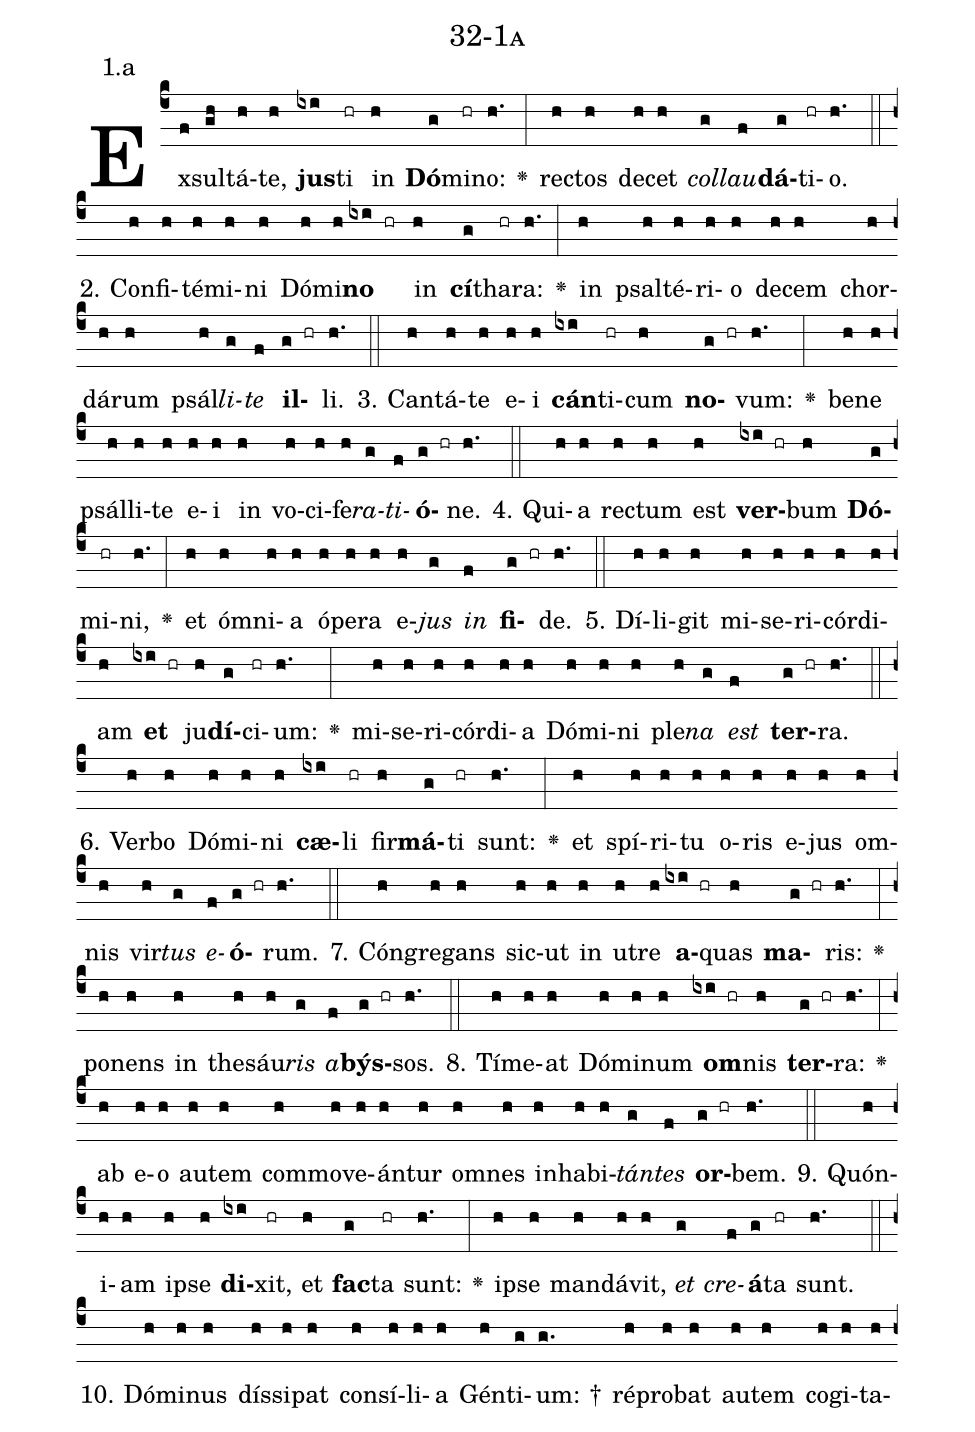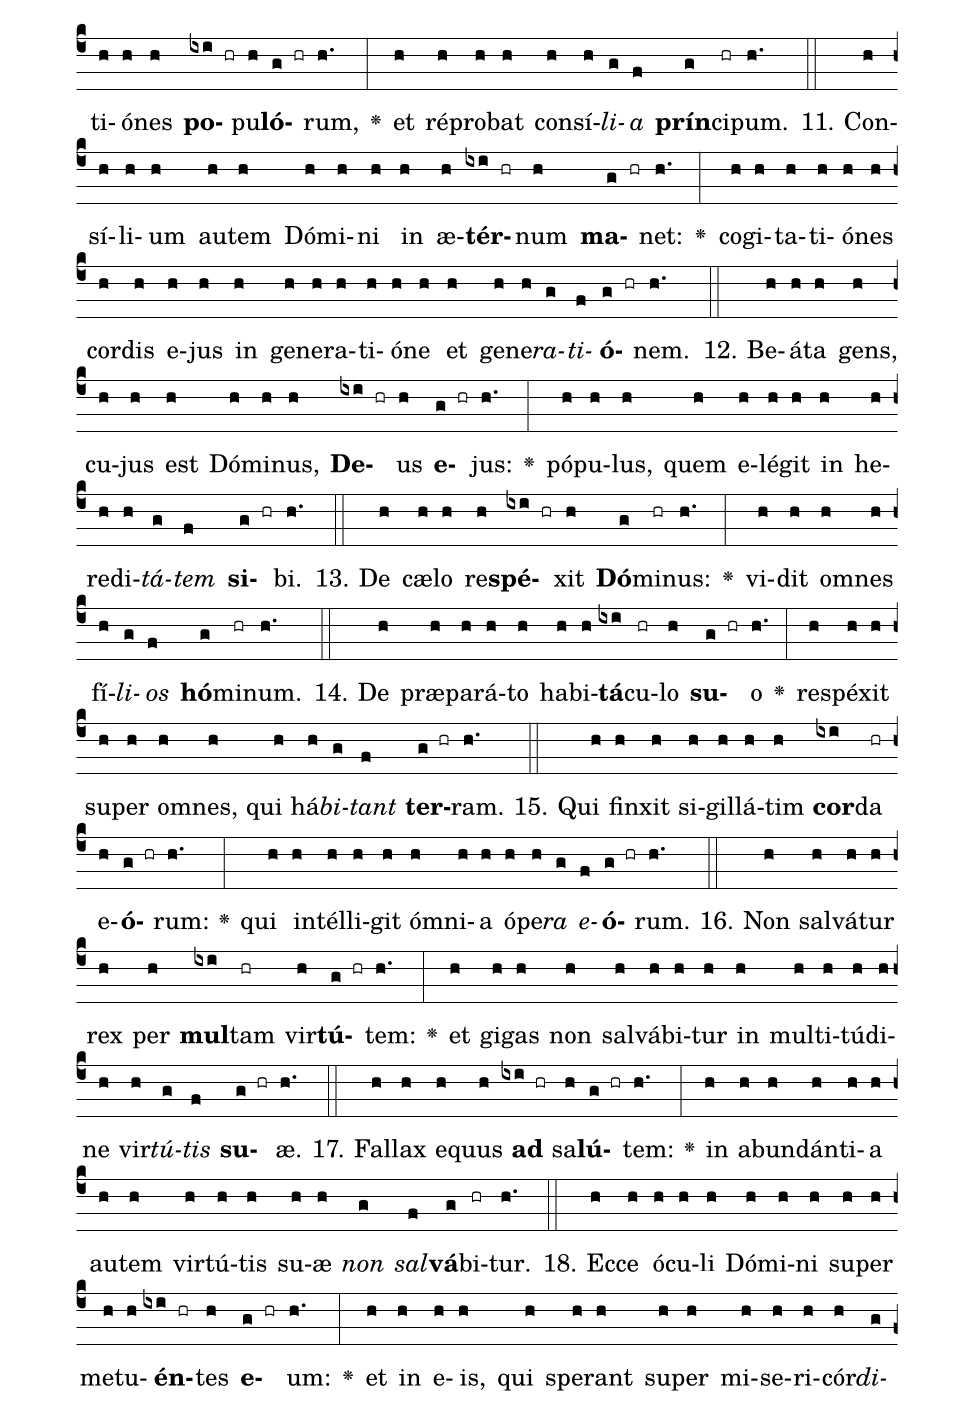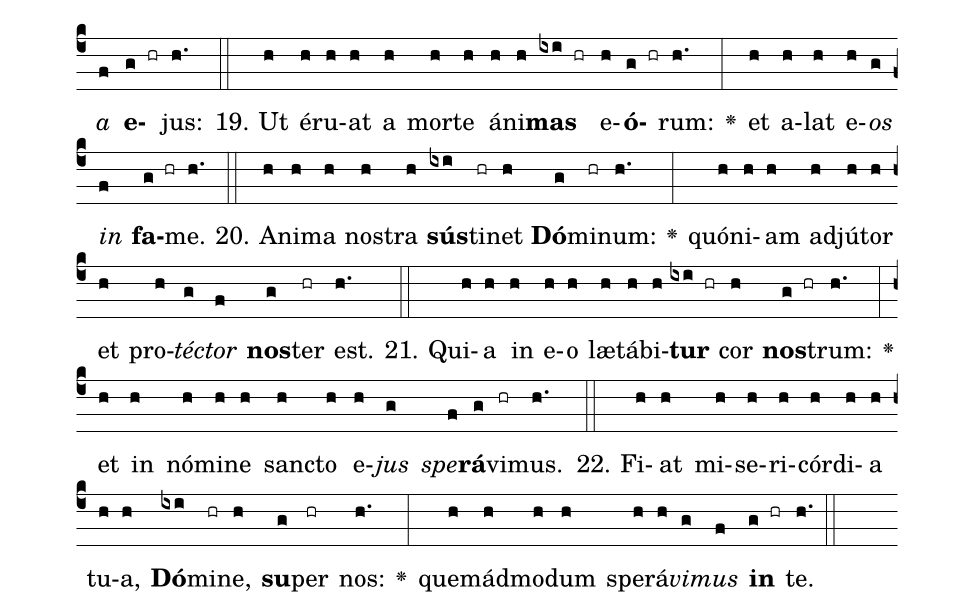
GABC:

name: 32-1a;
annotation: 1.a;
%%
(c4)Ex(f)sul(gh)tá(h)te,(h) <b>jus</b>(ixi)ti(hr) in(h) <b>Dó</b>(g)mi(hr)no:(h.) <v>\greheightstar</v>(:) rec(h)tos(h) de(h)cet(h) <i>col</i>(g)<i>lau</i>(f)<b>dá</b>(g)ti(hr)o.(h.) (::)
2. Con(h)fi(h)té(h)mi(h)ni(h) Dó(h)mi(h)<b>no</b>(ixi hr) in(h) <b>cí</b>(g)tha(hr)ra:(h.) <v>\greheightstar</v>(:) in(h) psal(h)té(h)ri(h)o(h) de(h)cem(h) chor(h)dá(h)rum(h) psál(h)<i>li</i>(g)<i>te</i>(f) <b>il</b>(g hr)li.(h.) (::)
3. Can(h)tá(h)te(h) e(h)i(h) <b>cán</b>(ixi)ti(hr)cum(h) <b>no</b>(g hr)vum:(h.) <v>\greheightstar</v>(:) be(h)ne(h) psál(h)li(h)te(h) e(h)i(h) in(h) vo(h)ci(h)fe(h)<i>ra</i>(g)<i>ti</i>(f)<b>ó</b>(g hr)ne.(h.) (::)
4. Qui(h)a(h) rec(h)tum(h) est(h) <b>ver</b>(ixi hr)bum(h) <b>Dó</b>(g)mi(hr)ni,(h.) <v>\greheightstar</v>(:) et(h) óm(h)ni(h)a(h) ó(h)pe(h)ra(h) e(h)<i>jus</i>(g) <i>in</i>(f) <b>fi</b>(g hr)de.(h.) (::)
5. Dí(h)li(h)git(h) mi(h)se(h)ri(h)cór(h)di(h)am(h) <b>et</b>(ixi hr) ju(h)<b>dí</b>(g)ci(hr)um:(h.) <v>\greheightstar</v>(:) mi(h)se(h)ri(h)cór(h)di(h)a(h) Dó(h)mi(h)ni(h) ple(h)<i>na</i>(g) <i>est</i>(f) <b>ter</b>(g hr)ra.(h.) (::)
6. Ver(h)bo(h) Dó(h)mi(h)ni(h) <b>cæ</b>(ixi)li(hr) fir(h)<b>má</b>(g)ti(hr) sunt:(h.) <v>\greheightstar</v>(:) et(h) spí(h)ri(h)tu(h) o(h)ris(h) e(h)jus(h) om(h)nis(h) vir(h)<i>tus</i>(g) <i>e</i>(f)<b>ó</b>(g hr)rum.(h.) (::)
7. Cón(h)gre(h)gans(h) sic(h)ut(h) in(h) u(h)tre(h) <b>a</b>(ixi hr)quas(h) <b>ma</b>(g hr)ris:(h.) <v>\greheightstar</v>(:) po(h)nens(h) in(h) the(h)sáu(h)<i>ris</i>(g) <i>a</i>(f)<b>býs</b>(g hr)sos.(h.) (::)
8. Tí(h)me(h)at(h) Dó(h)mi(h)num(h) <b>om</b>(ixi hr)nis(h) <b>ter</b>(g hr)ra:(h.) <v>\greheightstar</v>(:) ab(h) e(h)o(h) au(h)tem(h) com(h)mo(h)ve(h)án(h)tur(h) om(h)nes(h) in(h)ha(h)bi(h)<i>tán</i>(g)<i>tes</i>(f) <b>or</b>(g hr)bem.(h.) (::)
9. Quón(h)i(h)am(h) ip(h)se(h) <b>di</b>(ixi)xit,(hr) et(h) <b>fac</b>(g)ta(hr) sunt:(h.) <v>\greheightstar</v>(:) ip(h)se(h) man(h)dá(h)vit,(h) <i>et</i>(g) <i>cre</i>(f)<b>á</b>(g)ta(hr) sunt.(h.) (::)
10. Dó(h)mi(h)nus(h) dís(h)si(h)pat(h) con(h)sí(h)li(h)a(h) Gén(h)ti(g)um: †(g.) ré(h)pro(h)bat(h) au(h)tem(h) co(h)gi(h)ta(h)ti(h)ó(h)nes(h) <b>po</b>(ixi hr)pu(h)<b>ló</b>(g hr)rum,(h.) <v>\greheightstar</v>(:) et(h) ré(h)pro(h)bat(h) con(h)sí(h)<i>li</i>(g)<i>a</i>(f) <b>prín</b>(g)ci(hr)pum.(h.) (::)
11. Con(h)sí(h)li(h)um(h) au(h)tem(h) Dó(h)mi(h)ni(h) in(h) æ(h)<b>tér</b>(ixi hr)num(h) <b>ma</b>(g hr)net:(h.) <v>\greheightstar</v>(:) co(h)gi(h)ta(h)ti(h)ó(h)nes(h) cor(h)dis(h) e(h)jus(h) in(h) ge(h)ne(h)ra(h)ti(h)ó(h)ne(h) et(h) ge(h)ne(h)<i>ra</i>(g)<i>ti</i>(f)<b>ó</b>(g hr)nem.(h.) (::)
12. Be(h)á(h)ta(h) gens,(h) cu(h)jus(h) est(h) Dó(h)mi(h)nus,(h) <b>De</b>(ixi hr)us(h) <b>e</b>(g hr)jus:(h.) <v>\greheightstar</v>(:) pó(h)pu(h)lus,(h) quem(h) e(h)lé(h)git(h) in(h) he(h)re(h)di(h)<i>tá</i>(g)<i>tem</i>(f) <b>si</b>(g hr)bi.(h.) (::)
13. De(h) cæ(h)lo(h) re(h)<b>spé</b>(ixi hr)xit(h) <b>Dó</b>(g)mi(hr)nus:(h.) <v>\greheightstar</v>(:) vi(h)dit(h) om(h)nes(h) fí(h)<i>li</i>(g)<i>os</i>(f) <b>hó</b>(g)mi(hr)num.(h.) (::)
14. De(h) præ(h)pa(h)rá(h)to(h) ha(h)bi(h)<b>tá</b>(ixi)cu(hr)lo(h) <b>su</b>(g hr)o(h.) <v>\greheightstar</v>(:) re(h)spé(h)xit(h) su(h)per(h) om(h)nes,(h) qui(h) há(h)<i>bi</i>(g)<i>tant</i>(f) <b>ter</b>(g hr)ram.(h.) (::)
15. Qui(h) fin(h)xit(h) si(h)gil(h)lá(h)tim(h) <b>cor</b>(ixi)da(hr) e(h)<b>ó</b>(g hr)rum:(h.) <v>\greheightstar</v>(:) qui(h) in(h)tél(h)li(h)git(h) óm(h)ni(h)a(h) ó(h)pe(h)<i>ra</i>(g) <i>e</i>(f)<b>ó</b>(g hr)rum.(h.) (::)
16. Non(h) sal(h)vá(h)tur(h) rex(h) per(h) <b>mul</b>(ixi)tam(hr) vir(h)<b>tú</b>(g hr)tem:(h.) <v>\greheightstar</v>(:) et(h) gi(h)gas(h) non(h) sal(h)vá(h)bi(h)tur(h) in(h) mul(h)ti(h)tú(h)di(h)ne(h) vir(h)<i>tú</i>(g)<i>tis</i>(f) <b>su</b>(g hr)æ.(h.) (::)
17. Fal(h)lax(h) e(h)quus(h) <b>ad</b>(ixi hr) sa(h)<b>lú</b>(g hr)tem:(h.) <v>\greheightstar</v>(:) in(h) ab(h)un(h)dán(h)ti(h)a(h) au(h)tem(h) vir(h)tú(h)tis(h) su(h)æ(h) <i>non</i>(g) <i>sal</i>(f)<b>vá</b>(g)bi(hr)tur.(h.) (::)
18. Ec(h)ce(h) ó(h)cu(h)li(h) Dó(h)mi(h)ni(h) su(h)per(h) me(h)tu(h)<b>én</b>(ixi hr)tes(h) <b>e</b>(g hr)um:(h.) <v>\greheightstar</v>(:) et(h) in(h) e(h)is,(h) qui(h) spe(h)rant(h) su(h)per(h) mi(h)se(h)ri(h)cór(h)<i>di</i>(g)<i>a</i>(f) <b>e</b>(g hr)jus:(h.) (::)
19. Ut(h) é(h)ru(h)at(h) a(h) mor(h)te(h) á(h)ni(h)<b>mas</b>(ixi hr) e(h)<b>ó</b>(g hr)rum:(h.) <v>\greheightstar</v>(:) et(h) a(h)lat(h) e(h)<i>os</i>(g) <i>in</i>(f) <b>fa</b>(g hr)me.(h.) (::)
20. A(h)ni(h)ma(h) nos(h)tra(h) <b>sús</b>(ixi)ti(hr)net(h) <b>Dó</b>(g)mi(hr)num:(h.) <v>\greheightstar</v>(:) quón(h)i(h)am(h) ad(h)jú(h)tor(h) et(h) pro(h)<i>téc</i>(g)<i>tor</i>(f) <b>nos</b>(g)ter(hr) est.(h.) (::)
21. Qui(h)a(h) in(h) e(h)o(h) læ(h)tá(h)bi(h)<b>tur</b>(ixi hr) cor(h) <b>nos</b>(g hr)trum:(h.) <v>\greheightstar</v>(:) et(h) in(h) nó(h)mi(h)ne(h) sanc(h)to(h) e(h)<i>jus</i>(g) <i>spe</i>(f)<b>rá</b>(g)vi(hr)mus.(h.) (::)
22. Fi(h)at(h) mi(h)se(h)ri(h)cór(h)di(h)a(h) tu(h)a,(h) <b>Dó</b>(ixi)mi(hr)ne,(h) <b>su</b>(g)per(hr) nos:(h.) <v>\greheightstar</v>(:) quem(h)ád(h)mo(h)dum(h) spe(h)rá(h)<i>vi</i>(g)<i>mus</i>(f) <b>in</b>(g hr) te.(h.) (::)
